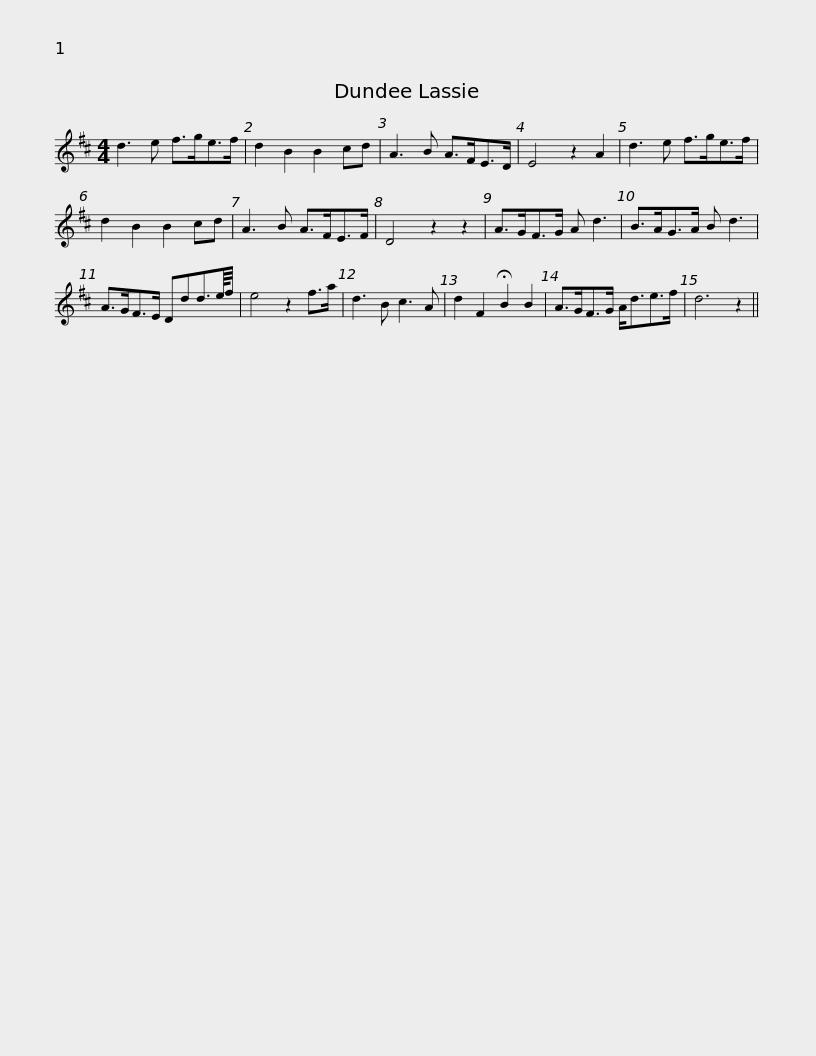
X:1
L:1/8
M:4/4
I:linebreak $
K:D
V:1 treble
V:1
 d3 e f>ge>f | d2 B2 B2 cd | A3 B A>FE>D | E4 z2 A2 | d3 e f>ge>f | %5
 d2 B2 B2 cd | A3 B A>FE>F |$ D4 z2 z2 | A>GF>G A d3 | B>AG>A B d3 | %10
 A>GF>E Ddd3/2e/8f/4 | e4 z2 f>a | d3 B c3 A | d2 F2 !fermata!B2 B2 |$ A>GF>G A<de>f | %15
 d6 z2 || %16
